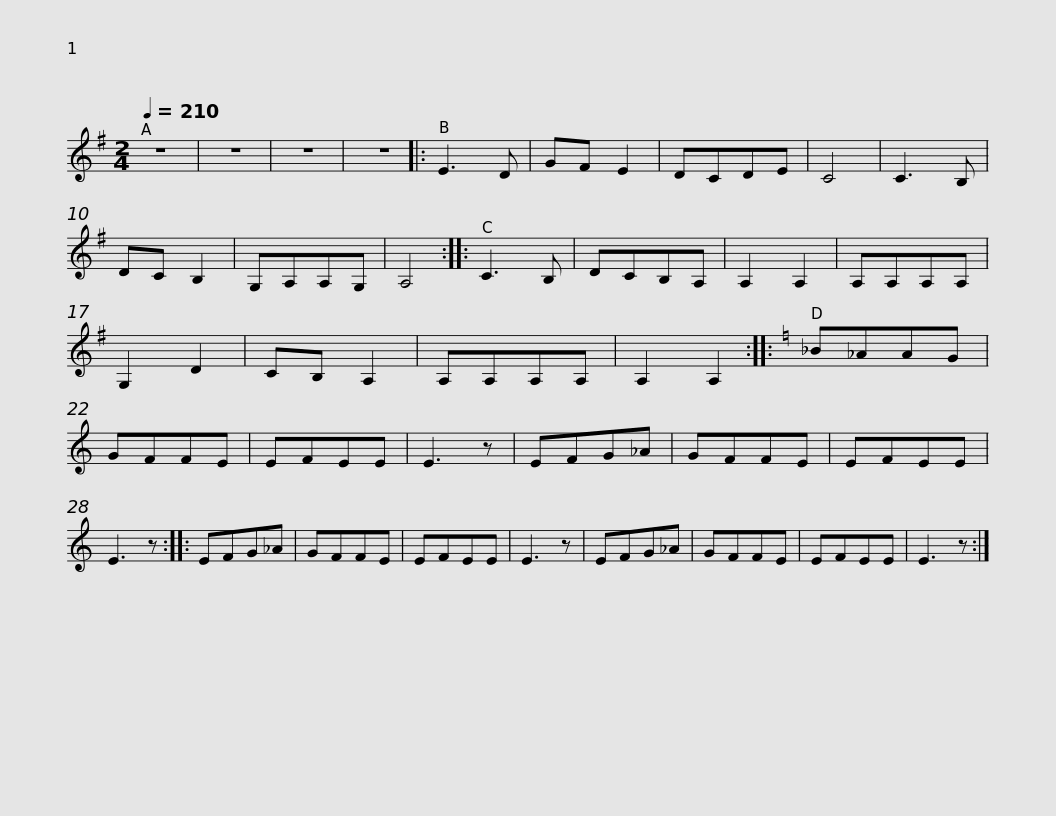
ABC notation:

X:1
L:1/8
Q:1/4=210
M:2/4
I:linebreak $
K:Emin
V:1 treble
V:1
 z4 | z4 | z4 | z4 |: E3 D | %5
 GF E2 | DCDE | C4 | C3 B, | DC B,2 | %10
 G,A,A,G, | A,4 :: C3 B, |$ DCB,A, | A,2 A,2 | %15
 A,A,A,A, | G,2 D2 | CB, A,2 | A,A,A,A, | A,2 A,2 :: %20
[K:C] _B_AAG | GFFE | EFEE |$ E3 z | EFG_A | %25
 GFFE | EFEE | E3 z :: EFG_A | GFFE | %30
 EFEE | E3 z | EFG_A | GFFE |$ EFEE | %35
 E3 z :| %36
